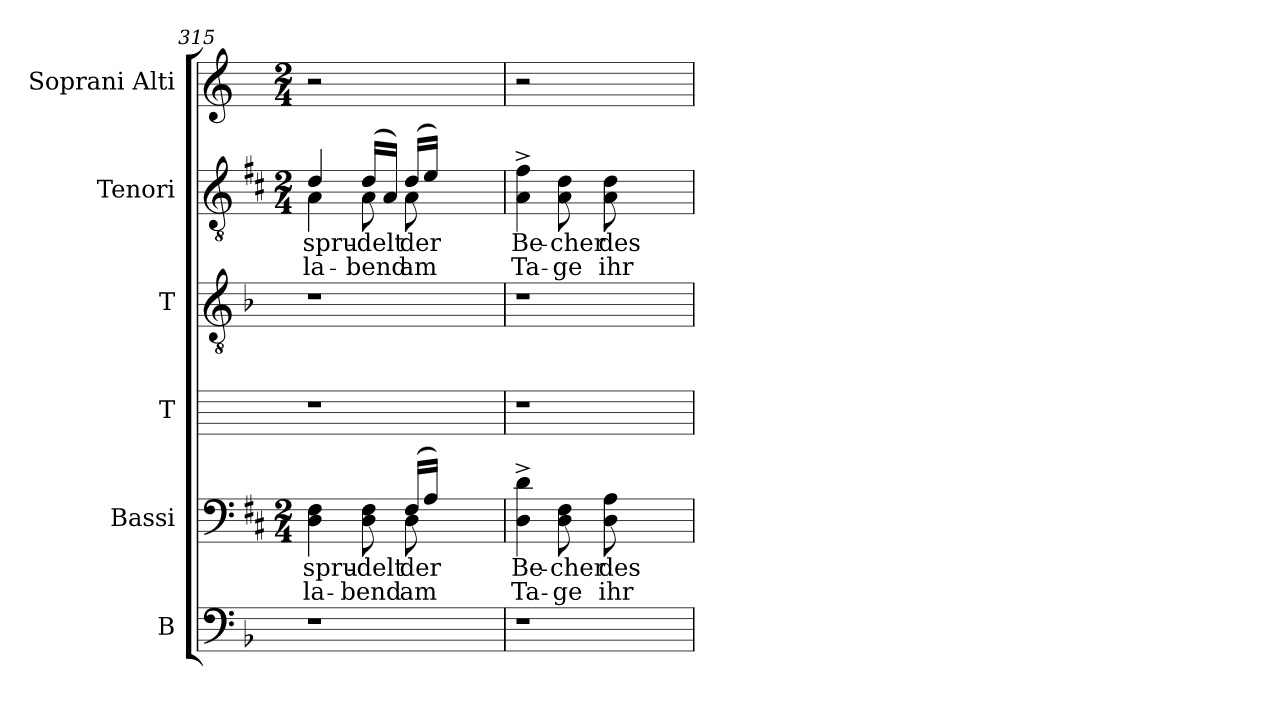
**kern	**kern	**text	**text	**kern	**kern	**kern	**text	**text	**kern
*part6	*part5	*part5	*part5	*part4	*part3	*part2	*part2	*part2	*part1
*staff6	*staff5	*staff5	*staff5	*staff4	*staff3	*staff2	*staff2	*staff2	*staff1
*I"B	*I"Bassi	*	*	*I"T	*I"T	*I"Tenori	*	*	*I"Soprani  Alti
*I'B	*I'B	*	*	*I'T	*I'T	*I'T	*	*	*I'S  A
!!LO:LB:g=z
*clefF4	*clefF4	*	*	*	*clefGv2	*clefGv2	*	*	*clefG2
*k[b-]	*k[f#c#]	*	*	*	*k[b-]	*k[f#c#]	*	*	*k[]
*F:	*D:	*	*	*	*F:	*D:	*	*	*C:
*	*M2/4	*	*	*	*	*M2/4	*	*	*M2/4
=315	=315	=315	=315	=315	=315	=315	=315	=315	=315
*	*^	*	*	*	*	*	*	*	*
!	!	!	!LO:LY:b:cj	!LO:LY:b:rj	!	!	!	!LO:LY:b:cj	!LO:LY:b:rj	!
*	*	*	*	*	*	*	*^	*	*	*
1r	4.ryy	4F#\ 4D\	spru-	-la-	1r	1r	4d/	4A\	spru-	-la-	2r
!	!	!	!LO:LY:b:cj	!LO:LY:b:cj	!	!	!	!	!LO:LY:b:cj	!LO:LY:b:cj	!
.	.	8F#\ 8D\	-delt	bend	.	.	(>16d/L	8A\	-delt	bend	.
.	.	.	.	.	.	.	16A/J)	.	.	.	.
!	!	!	!LO:LY:b:cj	!LO:LY:b:cj	!	!	!	!	!LO:LY:b:cj	!LO:LY:b:cj	!
.	(>16F#/L	8D\	der	am	.	.	(>16d/L	8A\	der	am	.
.	16A/J)	.	.	.	.	.	16e/J)	.	.	.	.
.	2ryy	2ryy	.	.	.	.	2ryy	2ryy	.	.	2ryy
=316	=316	=316	=316	=316	=316	=316	=316	=316	=316	=316	=316
!	!	!	!LO:LY:b:cj	!LO:LY:b:cj	!	!	!	!	!LO:LY:b:cj	!LO:LY:b:cj	!
*	*v	*v	*	*	*	*	*v	*v	*	*	*
1r	4d\^> 4D\^>	Be-	-Ta-	1r	1r	4f#\^> 4A\^>	Be-	-Ta-	2r
!	!	!LO:LY:b:cj	!LO:LY:b:cj	!	!	!	!LO:LY:b:cj	!LO:LY:b:cj	!
.	8F#\ 8D\	-cher	ge	.	.	8d\ 8A\	-cher	ge	.
!	!	!LO:LY:b:cj	!LO:LY:b:cj	!	!	!	!LO:LY:b:cj	!LO:LY:b:cj	!
.	8A\ 8D\	des	ihr	.	.	8d\ 8A\	des	ihr	.
.	2ryy	.	.	.	.	2ryy	.	.	2ryy
=	=	=	=	=	=	=	=	=	=
*-	*-	*-	*-	*-	*-	*-	*-	*-	*-
